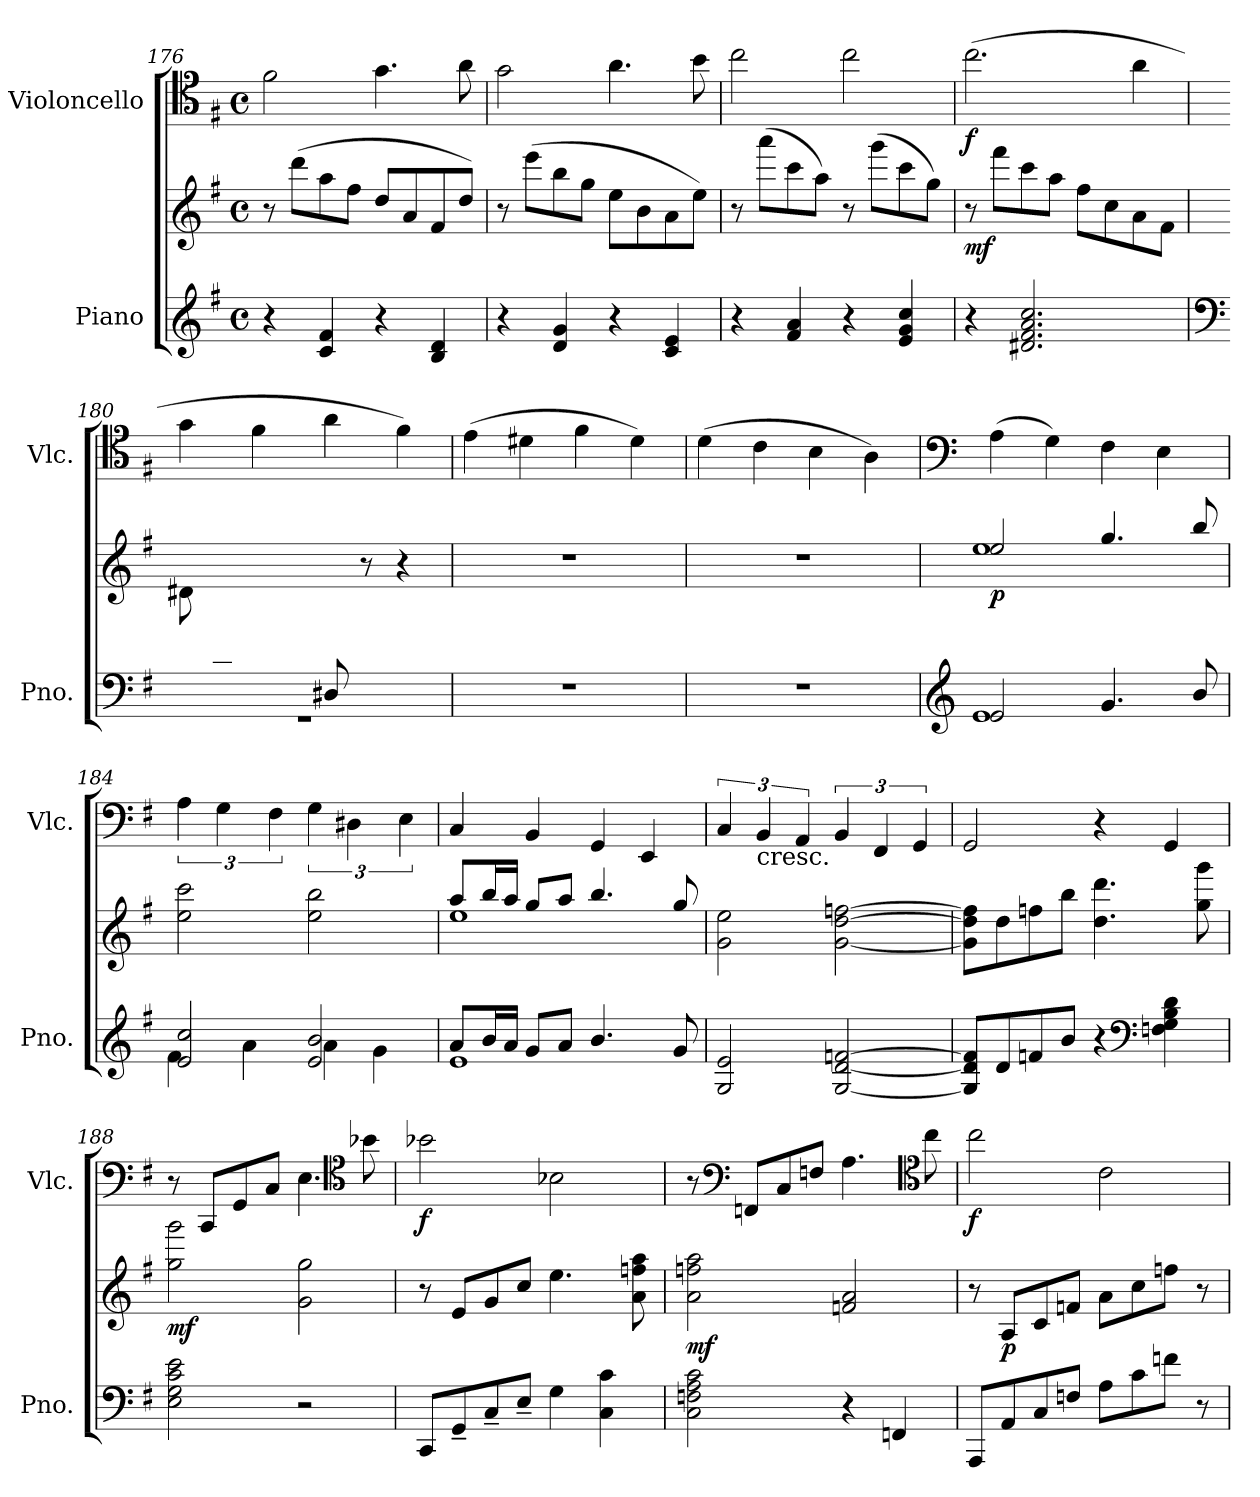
**kern	**kern	**dynam	**kern	**dynam
*part2	*part2	*part2	*part1	*part1
*staff3	*staff2	*staff2/3	*staff1	*staff1
*I"Piano	*	*	*I"Violoncello	*
*I'Pno.	*	*	*I'Vlc.	*
*clefG2	*clefG2	*	*clefC4	*
*k[f#]	*k[f#]	*	*k[f#]	*
*M4/4	*M4/4	*	*M4/4	*
*met(c)	*met(c)	*	*met(c)	*
=176	=176	=176	=176	=176
4r	8r	.	2f#\	.
.	(>8ddd\L	.	.	.
4c/ 4f#/	8aa\	.	.	.
.	8ff#\J	.	.	.
4r	8dd/L	.	4.g\	.
.	8a/	.	.	.
4B/ 4d/	8f#/	.	.	.
.	8dd/J)	.	8a\	.
=177	=177	=177	=177	=177
4r	8r	.	2g\	.
.	(>8eee\L	.	.	.
4d/ 4g/	8bb\	.	.	.
.	8gg\J	.	.	.
4r	8ee\L	.	4.a\	.
.	8b\	.	.	.
4c/ 4e/	8a\	.	.	.
.	8ee\J)	.	8b\	.
=178	=178	=178	=178	=178
4r	8r	.	2cc\	.
.	(>8aaa\L	.	.	.
4f#/ 4a/	8ccc\	.	.	.
.	8aa\J)	.	.	.
4r	8r	.	2cc\	.
.	(>8ggg\L	.	.	.
4e/ 4g/ 4cc/	8ccc\	.	.	.
.	8gg\J)	.	.	.
=179	=179	=179	=179	=179
!	!	!LO:DY:b	!	!LO:DY:b
4r	8r	mf	(>2.cc\	f
.	(>8fff#\L	.	.	.
2.d#X/ 2.f#/ 2.a/ 2.cc/	8ccc\	.	.	.
.	8aa\J	.	.	.
.	8ff#\L	.	.	.
.	8cc\	.	.	.
.	8a\	.	4a\	.
.	8f#\J	.	.	.
=180	=180	=180	=180	=180
*clefF4	*	*	*	*
*^	*	*	*	*
8ryy	1r	8d#X\L	.	4g\	.
8c/	.	2ryy	.	.	.
8A/	.	.	.	4f#\	.
8F#/J	.	.	.	.	.
8D#X/)	.	.	.	4a\	.
4.ryy	.	8r	.	.	.
.	.	4r	.	4f#\)	.
*v	*v	*	*	*	*
=181	=181	=181	=181	=181
1r	1r	.	(>4e\	.
.	.	.	4d#X\	.
.	.	.	4f#\	.
.	.	.	4d#\)	.
=182	=182	=182	=182	=182
1r	1r	.	(>4d\	.
.	.	.	4c\	.
.	.	.	4B\	.
.	.	.	4A\)	.
=183	=183	=183	=183	=183
*clefG2	*	*	*clefF4	*
*^	*^	*	*	*
!	!	!	!	!LO:DY:b	!	!
2e/	1e	2ee/	1ee	p	(>4A\	.
.	.	.	.	.	4G\)	.
4.g/	.	4.gg/	.	.	4F#\	.
.	.	.	.	.	4E\	.
8b/	.	8bb/	.	.	.	.
*	*	*v	*v	*	*	*
=184	=184	=184	=184	=184	=184
2e/ 2cc/	4f#\	2ee\ 2ccc\	.	6A\	.
.	.	.	.	6G\	.
.	4a\	.	.	.	.
.	.	.	.	6F#\	.
2e/ 2b/	4a\	2ee\ 2bb\	.	6G\	.
.	.	.	.	6D#X\	.
.	4g\	.	.	.	.
.	.	.	.	6E\	.
=185	=185	=185	=185	=185	=185
*	*	*^	*	*	*
8a/L	1e	8aa/L	1ee	.	4C/	.
16b/L	.	16bb/L	.	.	.	.
16a/JJ	.	16aa/JJ	.	.	.	.
8g/L	.	8gg/L	.	.	4BB/	.
8a/J	.	8aa/J	.	.	.	.
4.b/	.	4.bb/	.	.	4GG/	.
.	.	.	.	.	4EE/	.
8g/	.	8gg/	.	.	.	.
*v	*v	*	*	*	*	*
*	*v	*v	*	*	*
=186	=186	=186	=186	=186
2G/ 2e/	2g\ 2ee\	.	6C/	.
!	!	!	!LO:TX:b:t=cresc.	!
.	.	.	6BB/	.
.	.	.	6AA/	.
[2G/ [2d/ [2fn/	[2g\ [2dd\ [2ffn\	.	6BB/	.
.	.	.	6FF#/	.
.	.	.	6GG/	.
=187	=187	=187	=187	=187
8G/] 8d/] 8f/]L	8g\] 8dd\] 8ff\]L	.	2GG/	.
8d/	8dd\	.	.	.
8fn/	8ffn\	.	.	.
8b/J	8bb\J	.	.	.
4r	4.dd\ 4.ddd\	.	4r	.
*clefF4	*	*	*	*
4Fn\ 4G\ 4B\ 4d\	.	.	4GG/	.
.	8gg\ 8ggg\	.	.	.
=188	=188	=188	=188	=188
!	!	!LO:DY:b	!	!
2E\ 2G\ 2c\ 2e\	2gg\ 2ggg\	mf	8r	.
.	.	.	8CC/L	.
.	.	.	8GG/	.
.	.	.	8C/J	.
2r	2g\ 2gg\	.	4.E\	.
*	*	*	*clefC4	*
.	.	.	8b-X\	.
=189	=189	=189	=189	=189
!	!	!	!	!LO:DY:b
8CC/L	8r	.	2b-X\	f
8GG~/	8e/L	.	.	.
8C~/	8g/	.	.	.
8E~/J	8cc/J	.	.	.
4G\	4.ee\	.	2B-X\	.
4C\ 4c\	.	.	.	.
.	8a\ 8ffn\ 8aa\	.	.	.
=190	=190	=190	=190	=190
!	!	!LO:DY:b	!	!
2C\ 2Fn\ 2A\ 2c\	2a\ 2ffn\ 2aa\	mf	8r	.
*	*	*	*clefF4	*
.	.	.	8FFn/L	.
.	.	.	8C/	.
.	.	.	8Fn/J	.
4r	2fn/ 2a/	.	4.A\	.
4FFn/	.	.	.	.
*	*	*	*clefC4	*
.	.	.	8cc\	.
=191	=191	=191	=191	=191
!	!	!	!	!LO:DY:b
8AAA/L	8r	.	2cc\	f
!	!	!LO:DY:b	!	!
8AA/	8A/L	p	.	.
8C/	8c/	.	.	.
8Fn/J	8fn/J	.	.	.
8A\L	8a\L	.	2c\	.
8c\	8cc\	.	.	.
8fn\J	8ffn\J	.	.	.
8r	8r	.	.	.
=	=	=	=	=
*-	*-	*-	*-	*-
